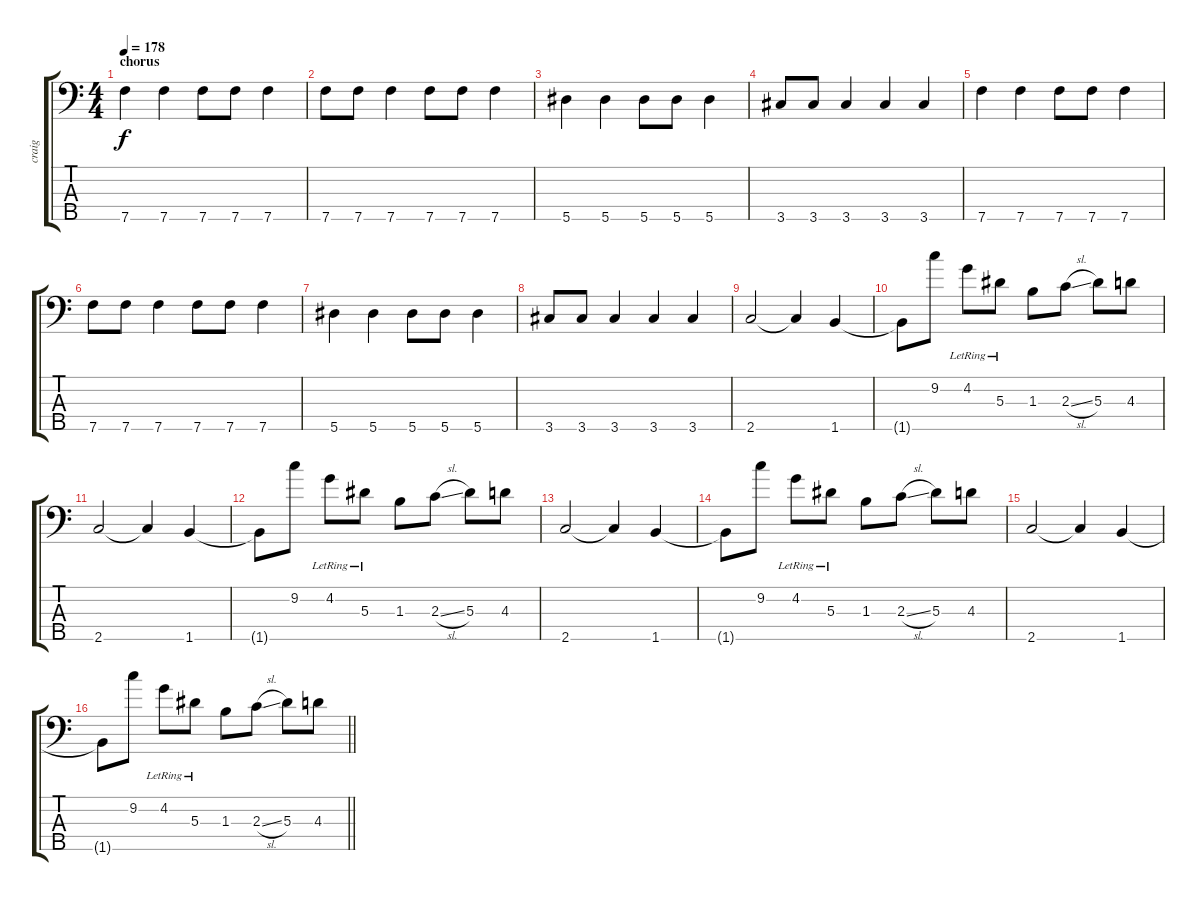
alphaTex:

\track ("craig" "craig") {solo instrument slapbass1}
\staff {score tabs}
\tuning (G3 Eb3 Bb2 F2 Bb1) {hide}
\ts (4 4)
\section ("" "chorus")
\tempo 178
\clef f4
\ks c
7.5.4{dy f} 7.5.4 7.5.8 7.5.8 7.5.4 |
7.5.8 7.5.8 7.5.4 7.5.8 7.5.8 7.5.4 |
5.5.4 5.5.4 5.5.8 5.5.8 5.5.4 |
3.5.8 3.5.8 3.5.4 3.5.4 3.5.4 |
7.5.4 7.5.4 7.5.8 7.5.8 7.5.4 |
7.5.8 7.5.8 7.5.4 7.5.8 7.5.8 7.5.4 |
5.5.4 5.5.4 5.5.8 5.5.8 5.5.4 |
3.5.8 3.5.8 3.5.4 3.5.4 3.5.4 |
2.5.2 2.5{t}.4 1.5.4 |
1.5{t}.8 9.2.8 4.2{lr}.8 5.3{lr}.8 1.3.8 2.3{sl}.8 5.3.8 4.3.8 |
2.5.2 2.5{t}.4 1.5.4 |
1.5{t}.8 9.2.8 4.2{lr}.8 5.3{lr}.8 1.3.8 2.3{sl}.8 5.3.8 4.3.8 |
2.5.2 2.5{t}.4 1.5.4 |
1.5{t}.8 9.2.8 4.2{lr}.8 5.3{lr}.8 1.3.8 2.3{sl}.8 5.3.8 4.3.8 |
2.5.2 2.5{t}.4 1.5.4 |
\barLineRight lightlight
1.5{t}.8 9.2.8 4.2{lr}.8 5.3{lr}.8 1.3.8 2.3{sl}.8 5.3.8 4.3.8
